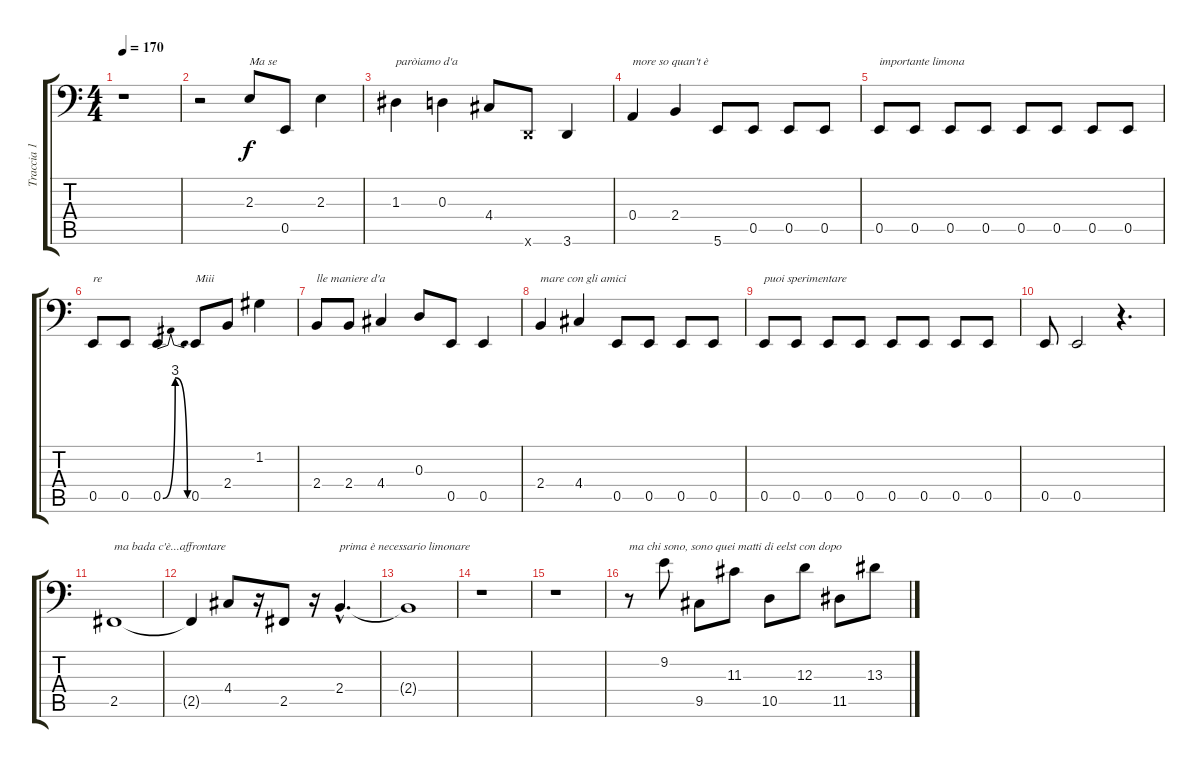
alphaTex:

\track ("Traccia 1" "Traccia 1") {instrument electricbassfinger}
\staff {score tabs}
\tuning (C3 G2 D2 A1 E1 B0) {hide}
\ts (4 4)
\tempo 170
\clef f4
\ks c
r.1{dy f} |
r.2 2.3.8{txt "Ma se"} 0.5.8 2.3.4 |
1.3.4{txt "paròiamo d'a"} 0.3.4 4.4.8 3.6{x}.8 3.6.4 |
0.4.4{txt "more so quan't è"} 2.4.4 5.6.8 0.5.8 0.5.8 0.5.8 |
0.5.8{txt "importante limona"} 0.5.8 0.5.8 0.5.8 0.5.8 0.5.8 0.5.8 0.5.8 |
0.5.8{txt "re"} 0.5.8 0.5{be (bendrelease 0 0 15 12 15 12 60 0)}.4 0.5.8{txt "Miii"} 2.4.8 1.2.4 |
2.4.8{txt "lle maniere d'a"} 2.4.8 4.4.4 0.3.8 0.5.8 0.5.4 |
2.4.4{txt "mare con gli amici"} 4.4.4 0.5.8 0.5.8 0.5.8 0.5.8 |
0.5.8{txt "puoi sperimentare"} 0.5.8 0.5.8 0.5.8 0.5.8 0.5.8 0.5.8 0.5.8 |
0.5.8 0.5.2 r.4{d} |
2.5.1{txt "ma bada c'è...affrontare"} |
2.5{t}.4 4.4.8 r.16 2.5.8 r.16 2.4{hac}.4{d txt "prima è necessario limonare"} |
2.4{t}.1 |
r.1 |
r.1 |
r.8{txt "ma chi sono, sono quei matti di eelst con dopo "} 9.2.8 9.5.8 11.3.8 10.5.8 12.3.8 11.5.8 13.3.8
